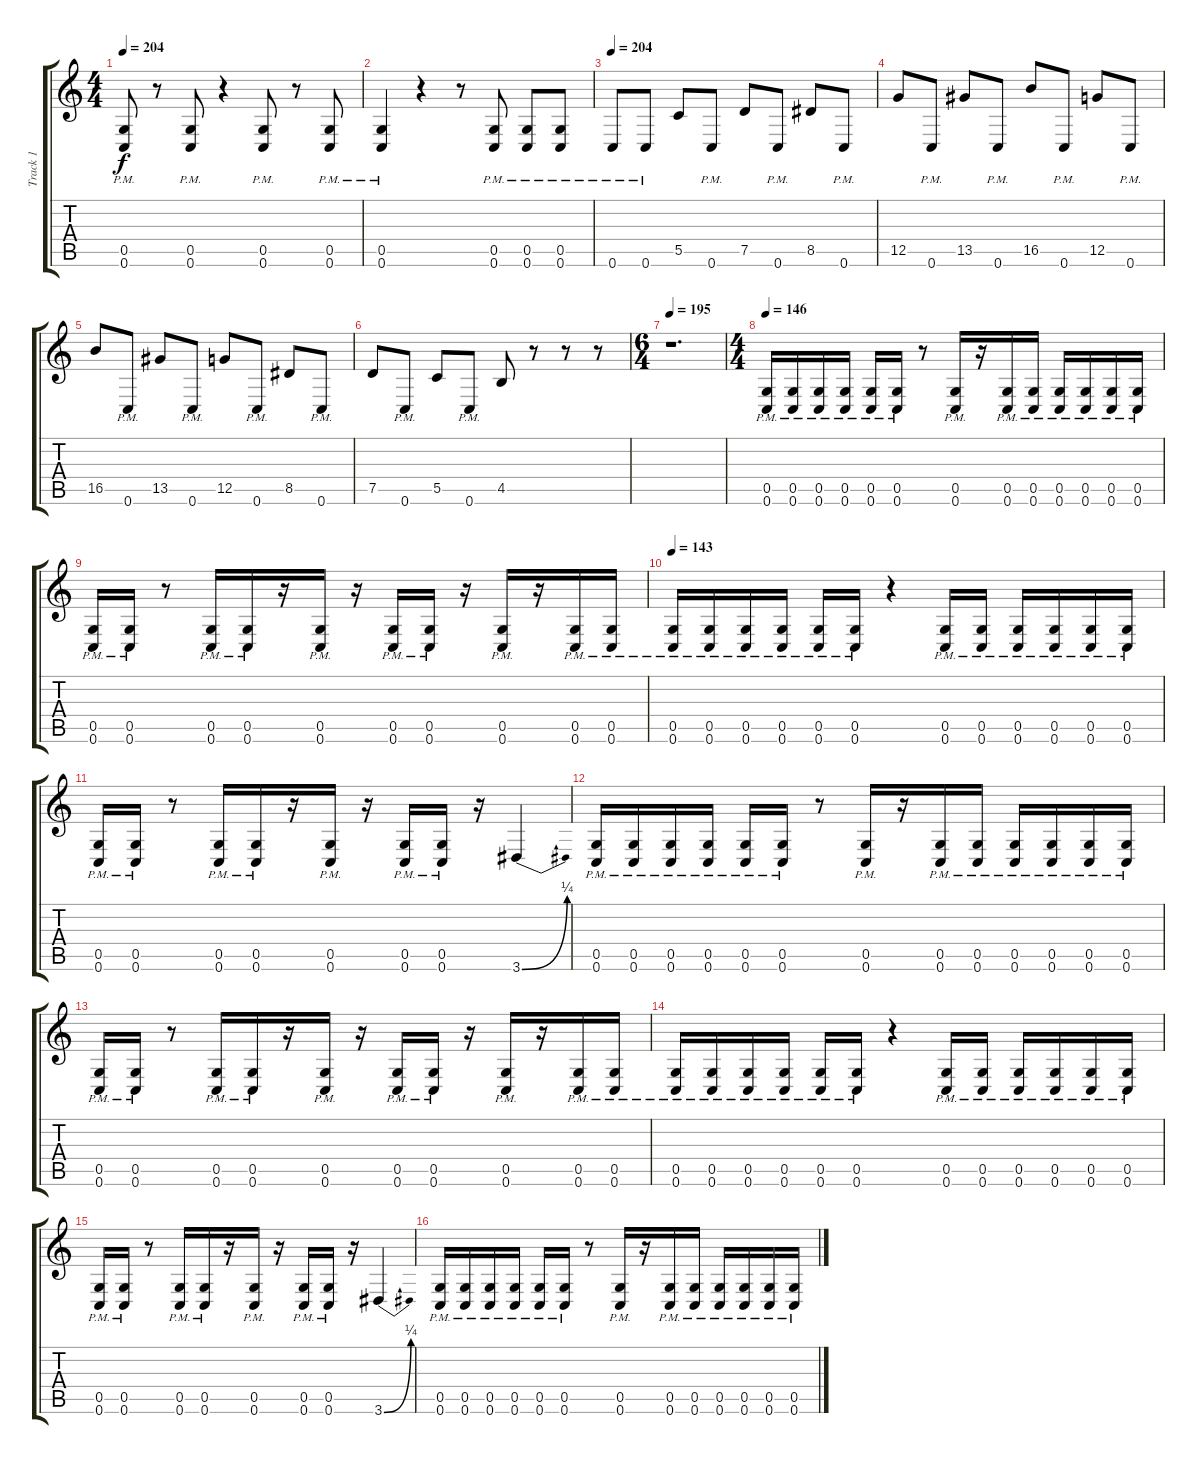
\track ("Track 1" "Track 1") {instrument distortionguitar}
\staff {score tabs}
\tuning (D4 A3 F3 C3 G2 C2) {hide}
\ts (4 4)
\tempo 204
\clef g2
\ks c
(0.5{pm} 0.6{pm}).8{dy f} r.8 (0.5{pm} 0.6{pm}).8 r.4 (0.5{pm} 0.6{pm}).8 r.8 (0.5{pm} 0.6{pm}).8 |
(0.5{pm} 0.6{pm}).4 r.4 r.8 (0.5{pm} 0.6{pm}).8 (0.5{pm} 0.6{pm}).8 (0.5{pm} 0.6{pm}).8 |
\tempo 204
0.6{pm}.8 0.6{pm}.8 5.5.8 0.6{pm}.8 7.5.8 0.6{pm}.8 8.5.8 0.6{pm}.8 |
12.5.8 0.6{pm}.8 13.5.8 0.6{pm}.8 16.5.8 0.6{pm}.8 12.5.8 0.6{pm}.8 |
16.5.8 0.6{pm}.8 13.5.8 0.6{pm}.8 12.5.8 0.6{pm}.8 8.5.8 0.6{pm}.8 |
7.5.8 0.6{pm}.8 5.5.8 0.6{pm}.8 4.5.8 r.8 r.8 r.8 |
\ts (6 4)
\tempo 195
r.1{d} |
\ts (4 4)
\tempo 146
(0.5{pm} 0.6{pm}).16 (0.5{pm} 0.6{pm}).16 (0.5{pm} 0.6{pm}).16 (0.5{pm} 0.6{pm}).16 (0.5{pm} 0.6{pm}).16 (0.5{pm} 0.6{pm}).16 r.8 (0.5{pm} 0.6{pm}).16 r.16 (0.5{pm} 0.6{pm}).16 (0.5{pm} 0.6{pm}).16 (0.5{pm} 0.6{pm}).16 (0.5{pm} 0.6{pm}).16 (0.5{pm} 0.6{pm}).16 (0.5{pm} 0.6{pm}).16 |
(0.5{pm} 0.6{pm}).16 (0.5{pm} 0.6{pm}).16 r.8 (0.5{pm} 0.6{pm}).16 (0.5{pm} 0.6{pm}).16 r.16 (0.5{pm} 0.6{pm}).16 r.16 (0.5{pm} 0.6{pm}).16 (0.5{pm} 0.6{pm}).16 r.16 (0.5{pm} 0.6{pm}).16 r.16 (0.5{pm} 0.6{pm}).16 (0.5{pm} 0.6{pm}).16 |
\tempo 143
(0.5{pm} 0.6{pm}).16 (0.5{pm} 0.6{pm}).16 (0.5{pm} 0.6{pm}).16 (0.5{pm} 0.6{pm}).16 (0.5{pm} 0.6{pm}).16 (0.5{pm} 0.6{pm}).16 r.4 (0.5{pm} 0.6{pm}).16 (0.5{pm} 0.6{pm}).16 (0.5{pm} 0.6{pm}).16 (0.5{pm} 0.6{pm}).16 (0.5{pm} 0.6{pm}).16 (0.5{pm} 0.6{pm}).16 |
(0.5{pm} 0.6{pm}).16 (0.5{pm} 0.6{pm}).16 r.8 (0.5{pm} 0.6{pm}).16 (0.5{pm} 0.6{pm}).16 r.16 (0.5{pm} 0.6{pm}).16 r.16 (0.5{pm} 0.6{pm}).16 (0.5{pm} 0.6{pm}).16 r.16 3.6{be (bend 0 0 60 1)}.4 |
(0.5{pm} 0.6{pm}).16 (0.5{pm} 0.6{pm}).16 (0.5{pm} 0.6{pm}).16 (0.5{pm} 0.6{pm}).16 (0.5{pm} 0.6{pm}).16 (0.5{pm} 0.6{pm}).16 r.8 (0.5{pm} 0.6{pm}).16 r.16 (0.5{pm} 0.6{pm}).16 (0.5{pm} 0.6{pm}).16 (0.5{pm} 0.6{pm}).16 (0.5{pm} 0.6{pm}).16 (0.5{pm} 0.6{pm}).16 (0.5{pm} 0.6{pm}).16 |
(0.5{pm} 0.6{pm}).16 (0.5{pm} 0.6{pm}).16 r.8 (0.5{pm} 0.6{pm}).16 (0.5{pm} 0.6{pm}).16 r.16 (0.5{pm} 0.6{pm}).16 r.16 (0.5{pm} 0.6{pm}).16 (0.5{pm} 0.6{pm}).16 r.16 (0.5{pm} 0.6{pm}).16 r.16 (0.5{pm} 0.6{pm}).16 (0.5{pm} 0.6{pm}).16 |
(0.5{pm} 0.6{pm}).16 (0.5{pm} 0.6{pm}).16 (0.5{pm} 0.6{pm}).16 (0.5{pm} 0.6{pm}).16 (0.5{pm} 0.6{pm}).16 (0.5{pm} 0.6{pm}).16 r.4 (0.5{pm} 0.6{pm}).16 (0.5{pm} 0.6{pm}).16 (0.5{pm} 0.6{pm}).16 (0.5{pm} 0.6{pm}).16 (0.5{pm} 0.6{pm}).16 (0.5{pm} 0.6{pm}).16 |
(0.5{pm} 0.6{pm}).16 (0.5{pm} 0.6{pm}).16 r.8 (0.5{pm} 0.6{pm}).16 (0.5{pm} 0.6{pm}).16 r.16 (0.5{pm} 0.6{pm}).16 r.16 (0.5{pm} 0.6{pm}).16 (0.5{pm} 0.6{pm}).16 r.16 3.6{be (bend 0 0 60 1)}.4 |
(0.5{pm} 0.6{pm}).16 (0.5{pm} 0.6{pm}).16 (0.5{pm} 0.6{pm}).16 (0.5{pm} 0.6{pm}).16 (0.5{pm} 0.6{pm}).16 (0.5{pm} 0.6{pm}).16 r.8 (0.5{pm} 0.6{pm}).16 r.16 (0.5{pm} 0.6{pm}).16 (0.5{pm} 0.6{pm}).16 (0.5{pm} 0.6{pm}).16 (0.5{pm} 0.6{pm}).16 (0.5{pm} 0.6{pm}).16 (0.5{pm} 0.6{pm}).16
